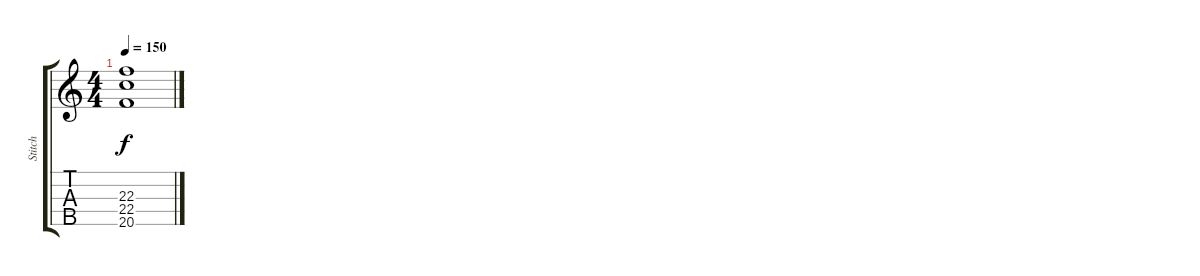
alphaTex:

\track ("Stitch" "Stitch") {instrument stringensemble2}
\staff {score tabs}
\tuning (E4 B3 G3 D3 A2) {hide}
\ts (4 4)
\tempo 150
\clef g2
\ks c
(22.3{t} 22.4{t} 20.5{t}).1{dy f}
